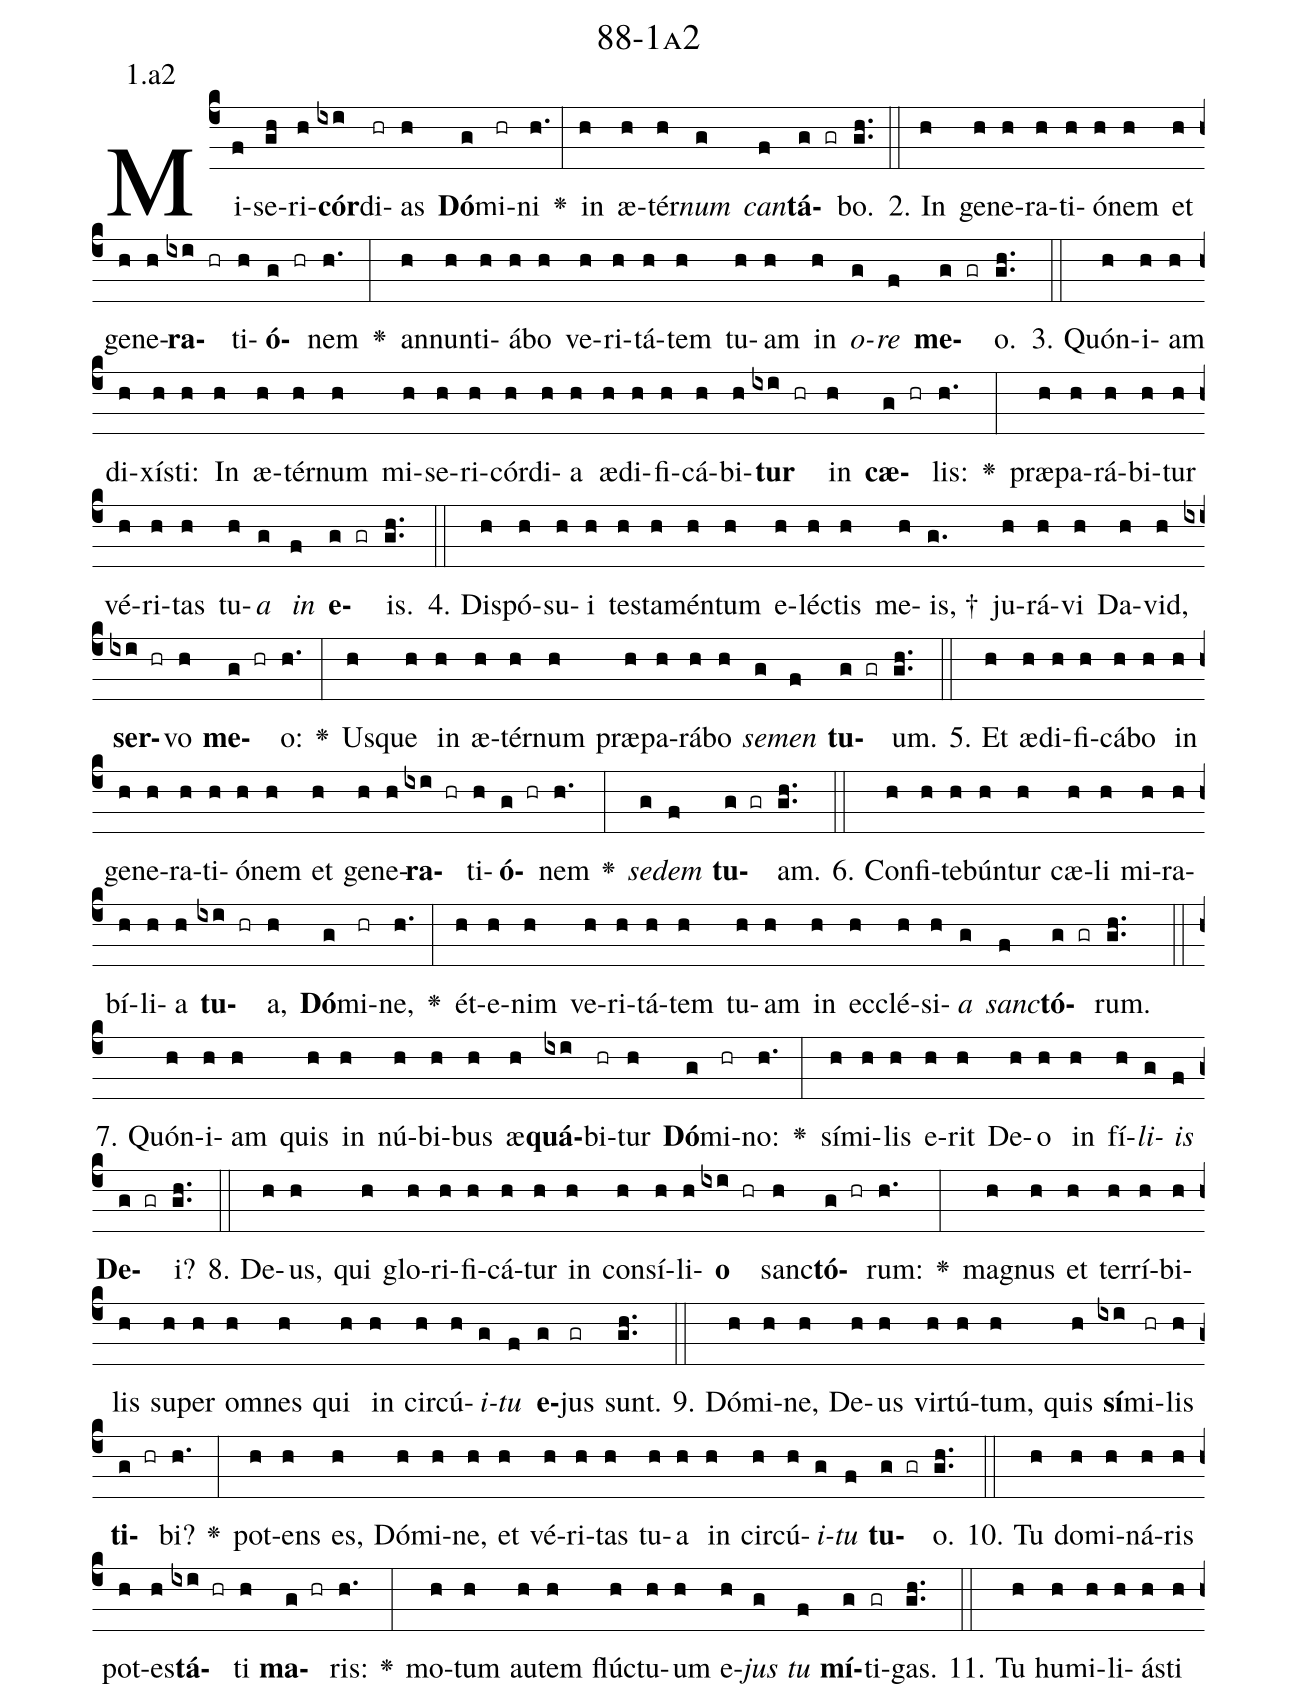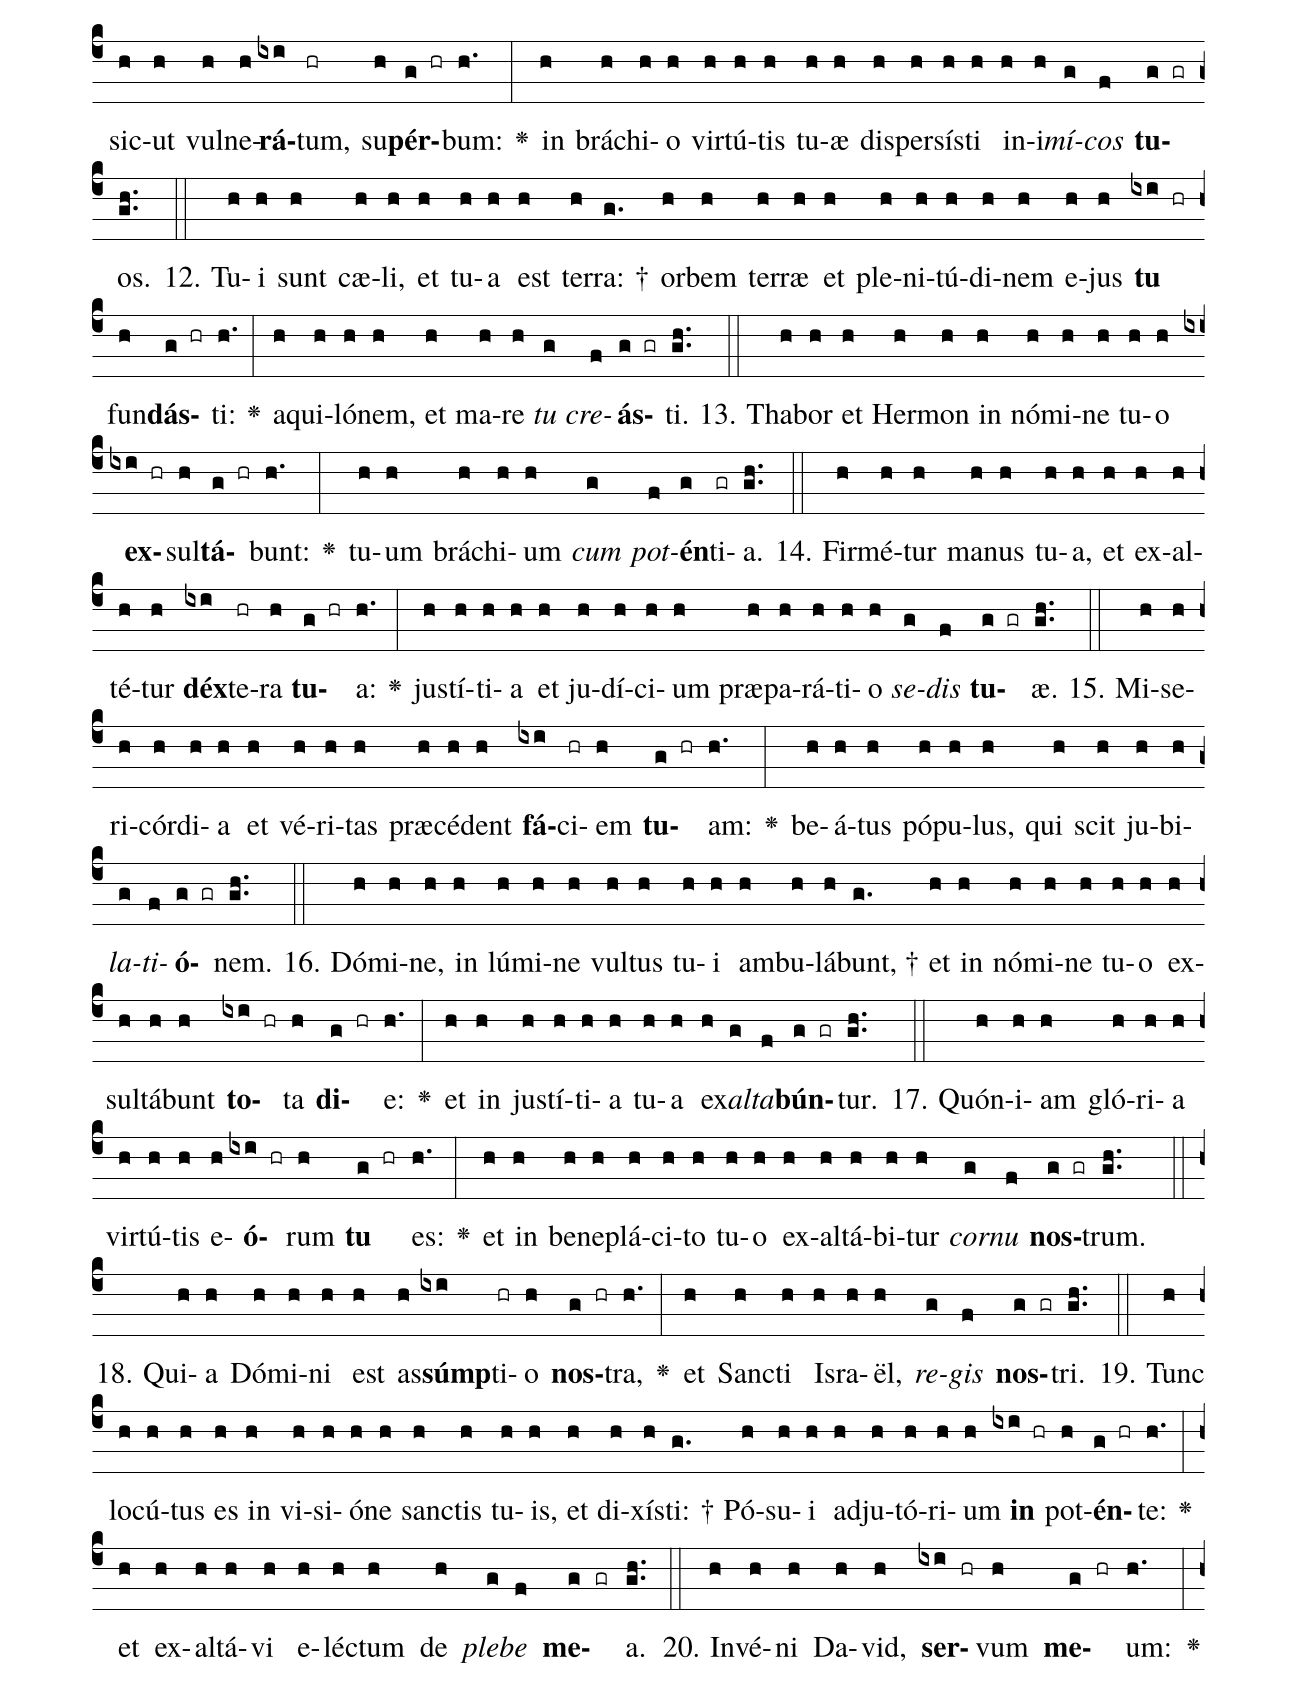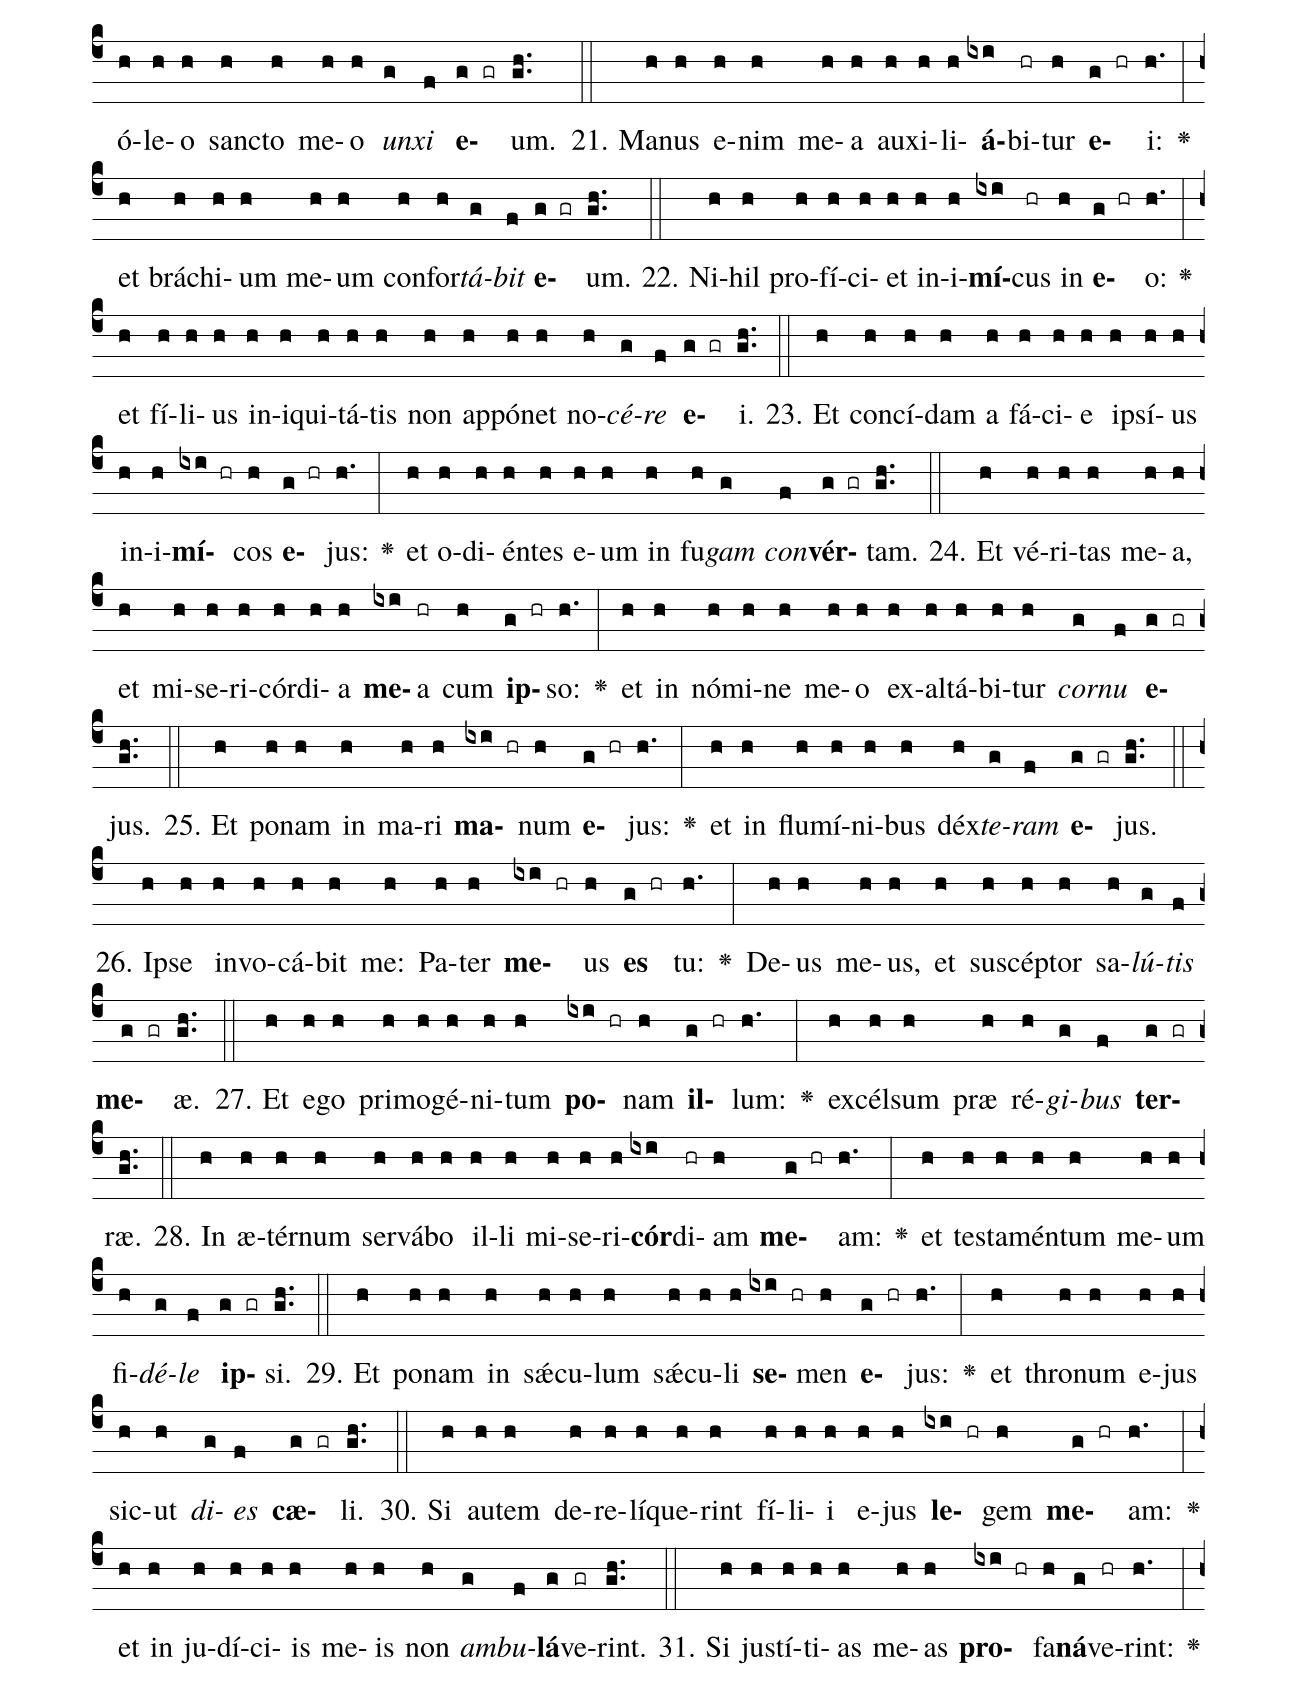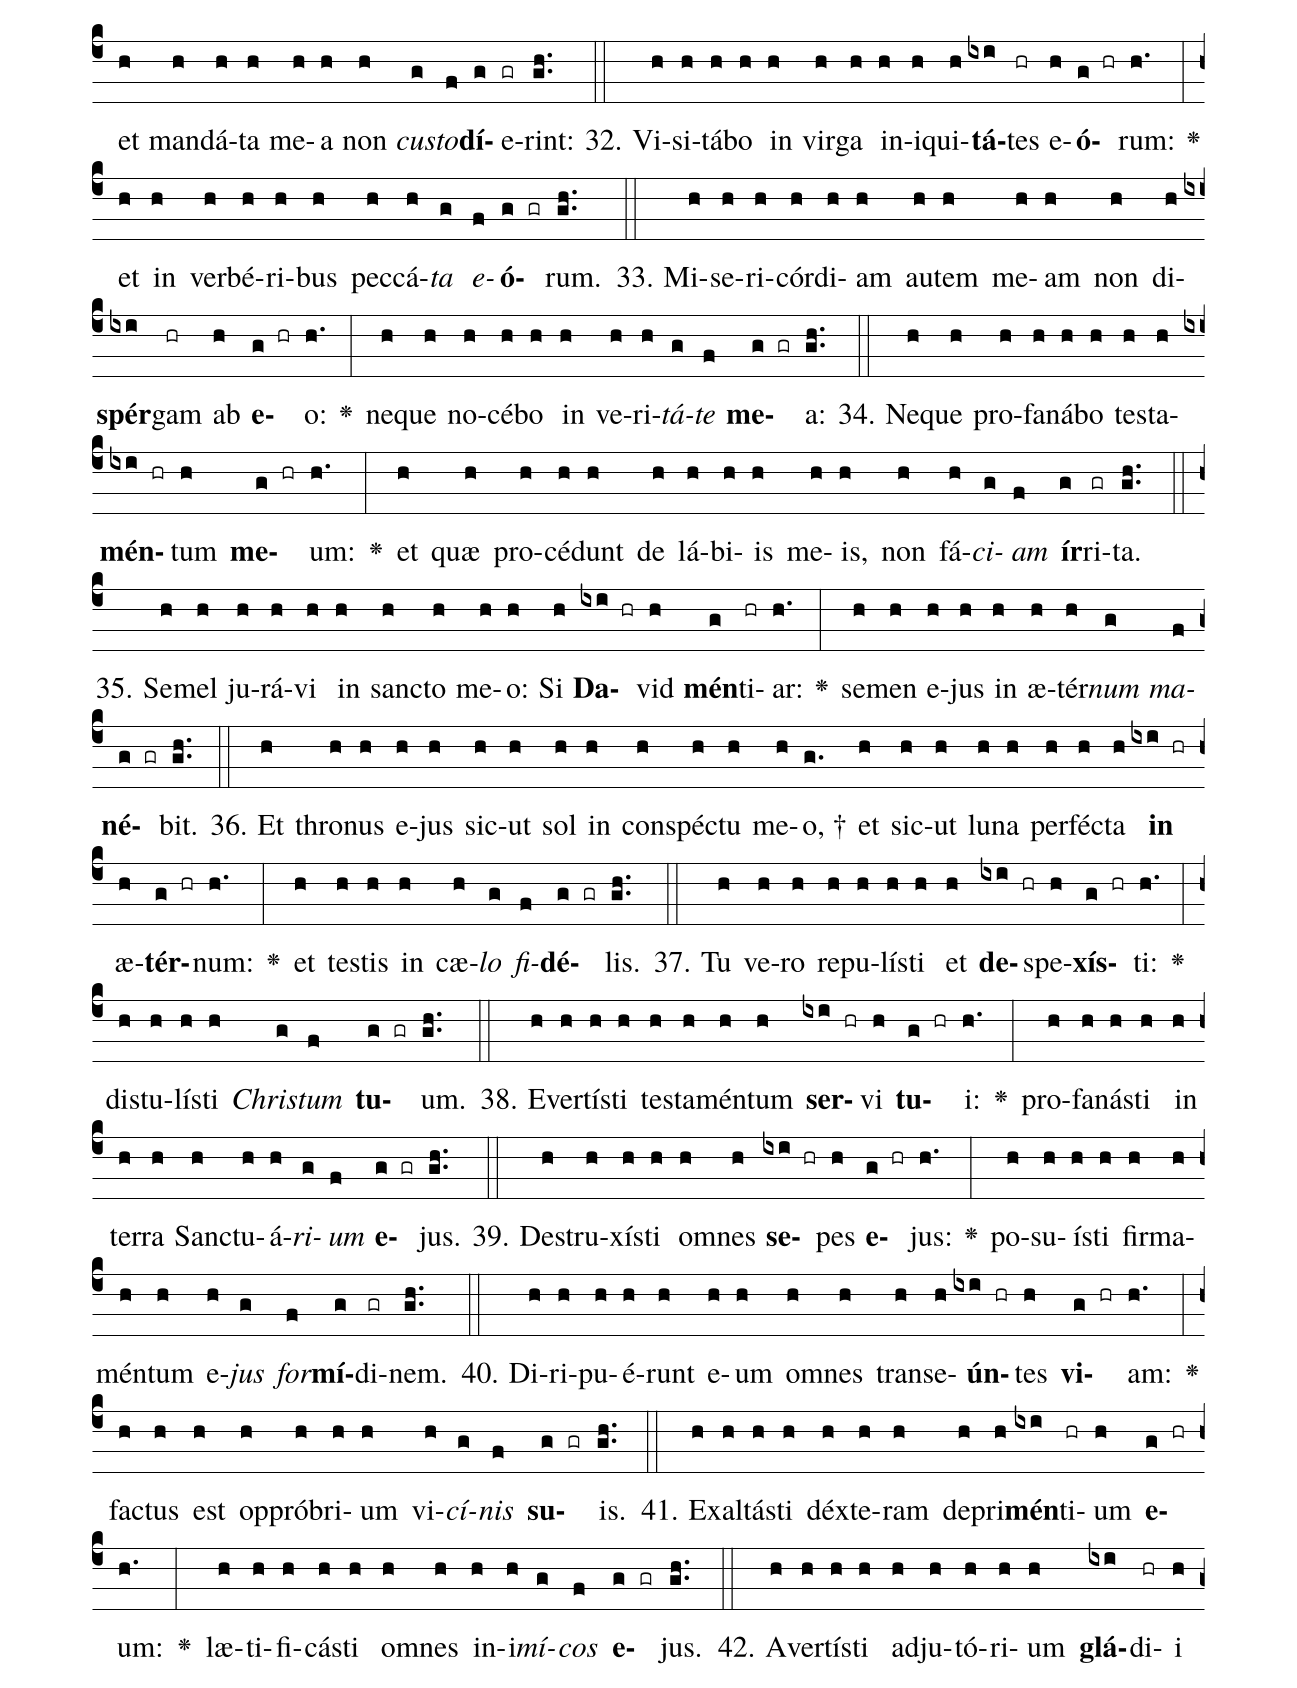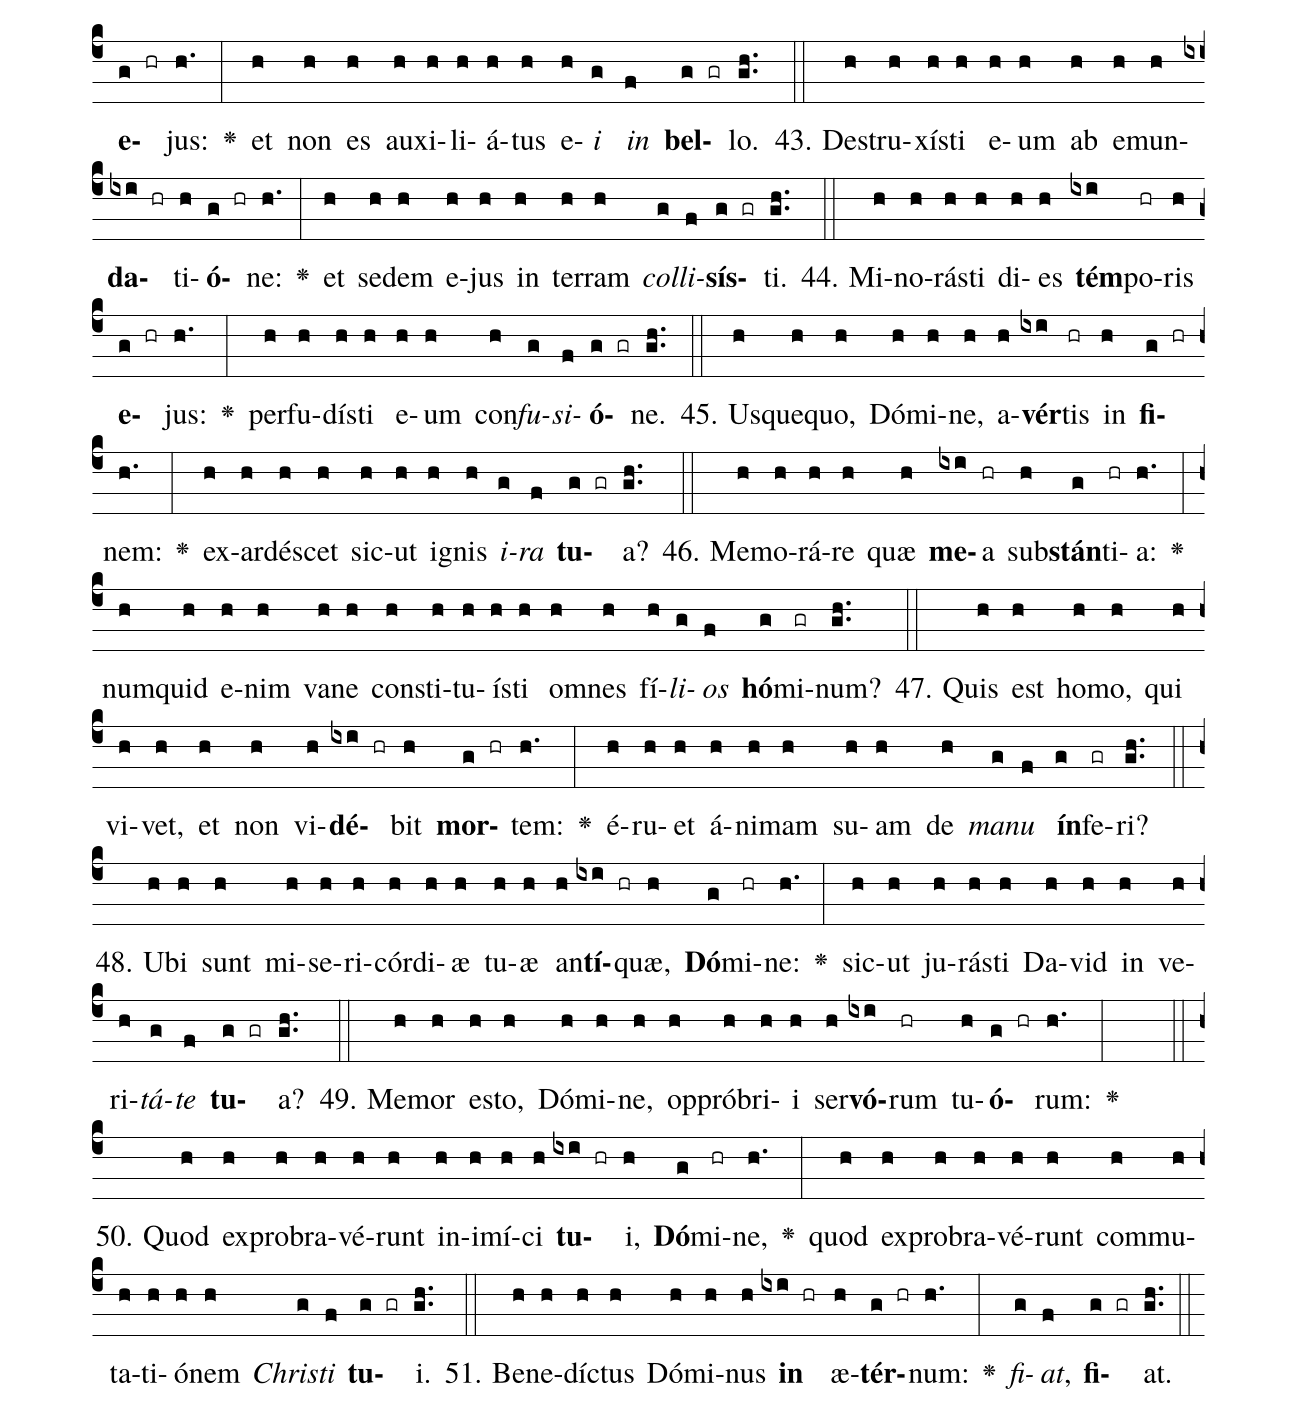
name: 88-1a2;
annotation: 1.a2;
%%
(c4)Mi(f)se(gh)ri(h)<b>cór</b>(ixi)di(hr)as(h) <b>Dó</b>(g)mi(hr)ni(h.) <v>\greheightstar</v>(:) in(h) æ(h)tér(h)<i>num</i>(g) <i>can</i>(f)<b>tá</b>(g gr)bo.(gh..) (::)
2. In(h) ge(h)ne(h)ra(h)ti(h)ó(h)nem(h) et(h) ge(h)ne(h)<b>ra</b>(ixi hr)ti(h)<b>ó</b>(g hr)nem(h.) <v>\greheightstar</v>(:) an(h)nun(h)ti(h)á(h)bo(h) ve(h)ri(h)tá(h)tem(h) tu(h)am(h) in(h) <i>o</i>(g)<i>re</i>(f) <b>me</b>(g gr)o.(gh..) (::)
3. Quón(h)i(h)am(h) di(h)xís(h)ti:(h) In(h) æ(h)tér(h)num(h) mi(h)se(h)ri(h)cór(h)di(h)a(h) æ(h)di(h)fi(h)cá(h)bi(h)<b>tur</b>(ixi hr) in(h) <b>cæ</b>(g hr)lis:(h.) <v>\greheightstar</v>(:) præ(h)pa(h)rá(h)bi(h)tur(h) vé(h)ri(h)tas(h) tu(h)<i>a</i>(g) <i>in</i>(f) <b>e</b>(g gr)is.(gh..) (::)
4. Dis(h)pó(h)su(h)i(h) tes(h)ta(h)mén(h)tum(h) e(h)léc(h)tis(h) me(h)is, †(g.) ju(h)rá(h)vi(h) Da(h)vid,(h) <b>ser</b>(ixi hr)vo(h) <b>me</b>(g hr)o:(h.) <v>\greheightstar</v>(:) Us(h)que(h) in(h) æ(h)tér(h)num(h) præ(h)pa(h)rá(h)bo(h) <i>se</i>(g)<i>men</i>(f) <b>tu</b>(g gr)um.(gh..) (::)
5. Et(h) æ(h)di(h)fi(h)cá(h)bo(h) in(h) ge(h)ne(h)ra(h)ti(h)ó(h)nem(h) et(h) ge(h)ne(h)<b>ra</b>(ixi hr)ti(h)<b>ó</b>(g hr)nem(h.) <v>\greheightstar</v>(:) <i>se</i>(g)<i>dem</i>(f) <b>tu</b>(g gr)am.(gh..) (::)
6. Con(h)fi(h)te(h)bún(h)tur(h) cæ(h)li(h) mi(h)ra(h)bí(h)li(h)a(h) <b>tu</b>(ixi hr)a,(h) <b>Dó</b>(g)mi(hr)ne,(h.) <v>\greheightstar</v>(:) ét(h)e(h)nim(h) ve(h)ri(h)tá(h)tem(h) tu(h)am(h) in(h) ec(h)clé(h)si(h)<i>a</i>(g) <i>sanc</i>(f)<b>tó</b>(g gr)rum.(gh..) (::)
7. Quón(h)i(h)am(h) quis(h) in(h) nú(h)bi(h)bus(h) æ(h)<b>quá</b>(ixi)bi(hr)tur(h) <b>Dó</b>(g)mi(hr)no:(h.) <v>\greheightstar</v>(:) sí(h)mi(h)lis(h) e(h)rit(h) De(h)o(h) in(h) fí(h)<i>li</i>(g)<i>is</i>(f) <b>De</b>(g gr)i?(gh..) (::)
8. De(h)us,(h) qui(h) glo(h)ri(h)fi(h)cá(h)tur(h) in(h) con(h)sí(h)li(h)<b>o</b>(ixi hr) sanc(h)<b>tó</b>(g hr)rum:(h.) <v>\greheightstar</v>(:) ma(h)gnus(h) et(h) ter(h)rí(h)bi(h)lis(h) su(h)per(h) om(h)nes(h) qui(h) in(h) cir(h)cú(h)<i>i</i>(g)<i>tu</i>(f) <b>e</b>(g)jus(gr) sunt.(gh..) (::)
9. Dó(h)mi(h)ne,(h) De(h)us(h) vir(h)tú(h)tum,(h) quis(h) <b>sí</b>(ixi)mi(hr)lis(h) <b>ti</b>(g hr)bi?(h.) <v>\greheightstar</v>(:) pot(h)ens(h) es,(h) Dó(h)mi(h)ne,(h) et(h) vé(h)ri(h)tas(h) tu(h)a(h) in(h) cir(h)cú(h)<i>i</i>(g)<i>tu</i>(f) <b>tu</b>(g gr)o.(gh..) (::)
10. Tu(h) do(h)mi(h)ná(h)ris(h) pot(h)es(h)<b>tá</b>(ixi hr)ti(h) <b>ma</b>(g hr)ris:(h.) <v>\greheightstar</v>(:) mo(h)tum(h) au(h)tem(h) flúc(h)tu(h)um(h) e(h)<i>jus</i>(g) <i>tu</i>(f) <b>mí</b>(g)ti(gr)gas.(gh..) (::)
11. Tu(h) hu(h)mi(h)li(h)ás(h)ti(h) sic(h)ut(h) vul(h)ne(h)<b>rá</b>(ixi)tum,(hr) su(h)<b>pér</b>(g hr)bum:(h.) <v>\greheightstar</v>(:) in(h) brá(h)chi(h)o(h) vir(h)tú(h)tis(h) tu(h)æ(h) di(h)sper(h)sís(h)ti(h) in(h)i(h)<i>mí</i>(g)<i>cos</i>(f) <b>tu</b>(g gr)os.(gh..) (::)
12. Tu(h)i(h) sunt(h) cæ(h)li,(h) et(h) tu(h)a(h) est(h) ter(h)ra: †(g.) or(h)bem(h) ter(h)ræ(h) et(h) ple(h)ni(h)tú(h)di(h)nem(h) e(h)jus(h) <b>tu</b>(ixi hr) fun(h)<b>dás</b>(g hr)ti:(h.) <v>\greheightstar</v>(:) a(h)qui(h)ló(h)nem,(h) et(h) ma(h)re(h) <i>tu</i>(g) <i>cre</i>(f)<b>ás</b>(g gr)ti.(gh..) (::)
13. Tha(h)bor(h) et(h) Her(h)mon(h) in(h) nó(h)mi(h)ne(h) tu(h)o(h) <b>ex</b>(ixi hr)sul(h)<b>tá</b>(g hr)bunt:(h.) <v>\greheightstar</v>(:) tu(h)um(h) brá(h)chi(h)um(h) <i>cum</i>(g) <i>pot</i>(f)<b>én</b>(g)ti(gr)a.(gh..) (::)
14. Fir(h)mé(h)tur(h) ma(h)nus(h) tu(h)a,(h) et(h) ex(h)al(h)té(h)tur(h) <b>déx</b>(ixi)te(hr)ra(h) <b>tu</b>(g hr)a:(h.) <v>\greheightstar</v>(:) jus(h)tí(h)ti(h)a(h) et(h) ju(h)dí(h)ci(h)um(h) præ(h)pa(h)rá(h)ti(h)o(h) <i>se</i>(g)<i>dis</i>(f) <b>tu</b>(g gr)æ.(gh..) (::)
15. Mi(h)se(h)ri(h)cór(h)di(h)a(h) et(h) vé(h)ri(h)tas(h) præ(h)cé(h)dent(h) <b>fá</b>(ixi)ci(hr)em(h) <b>tu</b>(g hr)am:(h.) <v>\greheightstar</v>(:) be(h)á(h)tus(h) pó(h)pu(h)lus,(h) qui(h) scit(h) ju(h)bi(h)<i>la</i>(g)<i>ti</i>(f)<b>ó</b>(g gr)nem.(gh..) (::)
16. Dó(h)mi(h)ne,(h) in(h) lú(h)mi(h)ne(h) vul(h)tus(h) tu(h)i(h) am(h)bu(h)lá(h)bunt, †(g.) et(h) in(h) nó(h)mi(h)ne(h) tu(h)o(h) ex(h)sul(h)tá(h)bunt(h) <b>to</b>(ixi hr)ta(h) <b>di</b>(g hr)e:(h.) <v>\greheightstar</v>(:) et(h) in(h) jus(h)tí(h)ti(h)a(h) tu(h)a(h) ex(h)<i>al</i>(g)<i>ta</i>(f)<b>bún</b>(g gr)tur.(gh..) (::)
17. Quón(h)i(h)am(h) gló(h)ri(h)a(h) vir(h)tú(h)tis(h) e(h)<b>ó</b>(ixi hr)rum(h) <b>tu</b>(g hr) es:(h.) <v>\greheightstar</v>(:) et(h) in(h) be(h)ne(h)plá(h)ci(h)to(h) tu(h)o(h) ex(h)al(h)tá(h)bi(h)tur(h) <i>cor</i>(g)<i>nu</i>(f) <b>nos</b>(g gr)trum.(gh..) (::)
18. Qui(h)a(h) Dó(h)mi(h)ni(h) est(h) as(h)<b>súmp</b>(ixi)ti(hr)o(h) <b>nos</b>(g hr)tra,(h.) <v>\greheightstar</v>(:) et(h) Sanc(h)ti(h) Is(h)ra(h)ël,(h) <i>re</i>(g)<i>gis</i>(f) <b>nos</b>(g gr)tri.(gh..) (::)
19. Tunc(h) lo(h)cú(h)tus(h) es(h) in(h) vi(h)si(h)ó(h)ne(h) sanc(h)tis(h) tu(h)is,(h) et(h) di(h)xís(h)ti: †(g.) Pó(h)su(h)i(h) ad(h)ju(h)tó(h)ri(h)um(h) <b>in</b>(ixi hr) pot(h)<b>én</b>(g hr)te:(h.) <v>\greheightstar</v>(:) et(h) ex(h)al(h)tá(h)vi(h) e(h)léc(h)tum(h) de(h) <i>ple</i>(g)<i>be</i>(f) <b>me</b>(g gr)a.(gh..) (::)
20. In(h)vé(h)ni(h) Da(h)vid,(h) <b>ser</b>(ixi hr)vum(h) <b>me</b>(g hr)um:(h.) <v>\greheightstar</v>(:) ó(h)le(h)o(h) sanc(h)to(h) me(h)o(h) <i>un</i>(g)<i>xi</i>(f) <b>e</b>(g gr)um.(gh..) (::)
21. Ma(h)nus(h) e(h)nim(h) me(h)a(h) au(h)xi(h)li(h)<b>á</b>(ixi)bi(hr)tur(h) <b>e</b>(g hr)i:(h.) <v>\greheightstar</v>(:) et(h) brá(h)chi(h)um(h) me(h)um(h) con(h)for(h)<i>tá</i>(g)<i>bit</i>(f) <b>e</b>(g gr)um.(gh..) (::)
22. Ni(h)hil(h) pro(h)fí(h)ci(h)et(h) in(h)i(h)<b>mí</b>(ixi)cus(hr) in(h) <b>e</b>(g hr)o:(h.) <v>\greheightstar</v>(:) et(h) fí(h)li(h)us(h) in(h)i(h)qui(h)tá(h)tis(h) non(h) ap(h)pó(h)net(h) no(h)<i>cé</i>(g)<i>re</i>(f) <b>e</b>(g gr)i.(gh..) (::)
23. Et(h) con(h)cí(h)dam(h) a(h) fá(h)ci(h)e(h) ip(h)sí(h)us(h) in(h)i(h)<b>mí</b>(ixi hr)cos(h) <b>e</b>(g hr)jus:(h.) <v>\greheightstar</v>(:) et(h) o(h)di(h)én(h)tes(h) e(h)um(h) in(h) fu(h)<i>gam</i>(g) <i>con</i>(f)<b>vér</b>(g gr)tam.(gh..) (::)
24. Et(h) vé(h)ri(h)tas(h) me(h)a,(h) et(h) mi(h)se(h)ri(h)cór(h)di(h)a(h) <b>me</b>(ixi)a(hr) cum(h) <b>ip</b>(g hr)so:(h.) <v>\greheightstar</v>(:) et(h) in(h) nó(h)mi(h)ne(h) me(h)o(h) ex(h)al(h)tá(h)bi(h)tur(h) <i>cor</i>(g)<i>nu</i>(f) <b>e</b>(g gr)jus.(gh..) (::)
25. Et(h) po(h)nam(h) in(h) ma(h)ri(h) <b>ma</b>(ixi hr)num(h) <b>e</b>(g hr)jus:(h.) <v>\greheightstar</v>(:) et(h) in(h) flu(h)mí(h)ni(h)bus(h) déx(h)<i>te</i>(g)<i>ram</i>(f) <b>e</b>(g gr)jus.(gh..) (::)
26. Ip(h)se(h) in(h)vo(h)cá(h)bit(h) me:(h) Pa(h)ter(h) <b>me</b>(ixi hr)us(h) <b>es</b>(g hr) tu:(h.) <v>\greheightstar</v>(:) De(h)us(h) me(h)us,(h) et(h) su(h)scép(h)tor(h) sa(h)<i>lú</i>(g)<i>tis</i>(f) <b>me</b>(g gr)æ.(gh..) (::)
27. Et(h) e(h)go(h) pri(h)mo(h)gé(h)ni(h)tum(h) <b>po</b>(ixi hr)nam(h) <b>il</b>(g hr)lum:(h.) <v>\greheightstar</v>(:) ex(h)cél(h)sum(h) præ(h) ré(h)<i>gi</i>(g)<i>bus</i>(f) <b>ter</b>(g gr)ræ.(gh..) (::)
28. In(h) æ(h)tér(h)num(h) ser(h)vá(h)bo(h) il(h)li(h) mi(h)se(h)ri(h)<b>cór</b>(ixi)di(hr)am(h) <b>me</b>(g hr)am:(h.) <v>\greheightstar</v>(:) et(h) tes(h)ta(h)mén(h)tum(h) me(h)um(h) fi(h)<i>dé</i>(g)<i>le</i>(f) <b>ip</b>(g gr)si.(gh..) (::)
29. Et(h) po(h)nam(h) in(h) sǽ(h)cu(h)lum(h) sǽ(h)cu(h)li(h) <b>se</b>(ixi hr)men(h) <b>e</b>(g hr)jus:(h.) <v>\greheightstar</v>(:) et(h) thro(h)num(h) e(h)jus(h) sic(h)ut(h) <i>di</i>(g)<i>es</i>(f) <b>cæ</b>(g gr)li.(gh..) (::)
30. Si(h) au(h)tem(h) de(h)re(h)lí(h)que(h)rint(h) fí(h)li(h)i(h) e(h)jus(h) <b>le</b>(ixi hr)gem(h) <b>me</b>(g hr)am:(h.) <v>\greheightstar</v>(:) et(h) in(h) ju(h)dí(h)ci(h)is(h) me(h)is(h) non(h) <i>am</i>(g)<i>bu</i>(f)<b>lá</b>(g)ve(gr)rint.(gh..) (::)
31. Si(h) jus(h)tí(h)ti(h)as(h) me(h)as(h) <b>pro</b>(ixi hr)fa(h)<b>ná</b>(g)ve(hr)rint:(h.) <v>\greheightstar</v>(:) et(h) man(h)dá(h)ta(h) me(h)a(h) non(h) <i>cus</i>(g)<i>to</i>(f)<b>dí</b>(g)e(gr)rint:(gh..) (::)
32. Vi(h)si(h)tá(h)bo(h) in(h) vir(h)ga(h) in(h)i(h)qui(h)<b>tá</b>(ixi)tes(hr) e(h)<b>ó</b>(g hr)rum:(h.) <v>\greheightstar</v>(:) et(h) in(h) ver(h)bé(h)ri(h)bus(h) pec(h)cá(h)<i>ta</i>(g) <i>e</i>(f)<b>ó</b>(g gr)rum.(gh..) (::)
33. Mi(h)se(h)ri(h)cór(h)di(h)am(h) au(h)tem(h) me(h)am(h) non(h) di(h)<b>spér</b>(ixi)gam(hr) ab(h) <b>e</b>(g hr)o:(h.) <v>\greheightstar</v>(:) ne(h)que(h) no(h)cé(h)bo(h) in(h) ve(h)ri(h)<i>tá</i>(g)<i>te</i>(f) <b>me</b>(g gr)a:(gh..) (::)
34. Ne(h)que(h) pro(h)fa(h)ná(h)bo(h) tes(h)ta(h)<b>mén</b>(ixi hr)tum(h) <b>me</b>(g hr)um:(h.) <v>\greheightstar</v>(:) et(h) quæ(h) pro(h)cé(h)dunt(h) de(h) lá(h)bi(h)is(h) me(h)is,(h) non(h) fá(h)<i>ci</i>(g)<i>am</i>(f) <b>ír</b>(g)ri(gr)ta.(gh..) (::)
35. Se(h)mel(h) ju(h)rá(h)vi(h) in(h) sanc(h)to(h) me(h)o:(h) Si(h) <b>Da</b>(ixi hr)vid(h) <b>mén</b>(g)ti(hr)ar:(h.) <v>\greheightstar</v>(:) se(h)men(h) e(h)jus(h) in(h) æ(h)tér(h)<i>num</i>(g) <i>ma</i>(f)<b>né</b>(g gr)bit.(gh..) (::)
36. Et(h) thro(h)nus(h) e(h)jus(h) sic(h)ut(h) sol(h) in(h) con(h)spéc(h)tu(h) me(h)o, †(g.) et(h) sic(h)ut(h) lu(h)na(h) per(h)féc(h)ta(h) <b>in</b>(ixi hr) æ(h)<b>tér</b>(g hr)num:(h.) <v>\greheightstar</v>(:) et(h) tes(h)tis(h) in(h) cæ(h)<i>lo</i>(g) <i>fi</i>(f)<b>dé</b>(g gr)lis.(gh..) (::)
37. Tu(h) ve(h)ro(h) re(h)pu(h)lís(h)ti(h) et(h) <b>de</b>(ixi hr)spe(h)<b>xís</b>(g hr)ti:(h.) <v>\greheightstar</v>(:) dis(h)tu(h)lís(h)ti(h) <i>Chris</i>(g)<i>tum</i>(f) <b>tu</b>(g gr)um.(gh..) (::)
38. E(h)ver(h)tís(h)ti(h) tes(h)ta(h)mén(h)tum(h) <b>ser</b>(ixi hr)vi(h) <b>tu</b>(g hr)i:(h.) <v>\greheightstar</v>(:) pro(h)fa(h)nás(h)ti(h) in(h) ter(h)ra(h) Sanc(h)tu(h)á(h)<i>ri</i>(g)<i>um</i>(f) <b>e</b>(g gr)jus.(gh..) (::)
39. De(h)stru(h)xís(h)ti(h) om(h)nes(h) <b>se</b>(ixi hr)pes(h) <b>e</b>(g hr)jus:(h.) <v>\greheightstar</v>(:) po(h)su(h)ís(h)ti(h) fir(h)ma(h)mén(h)tum(h) e(h)<i>jus</i>(g) <i>for</i>(f)<b>mí</b>(g)di(gr)nem.(gh..) (::)
40. Di(h)ri(h)pu(h)é(h)runt(h) e(h)um(h) om(h)nes(h) trans(h)e(h)<b>ún</b>(ixi hr)tes(h) <b>vi</b>(g hr)am:(h.) <v>\greheightstar</v>(:) fac(h)tus(h) est(h) op(h)pró(h)bri(h)um(h) vi(h)<i>cí</i>(g)<i>nis</i>(f) <b>su</b>(g gr)is.(gh..) (::)
41. Ex(h)al(h)tás(h)ti(h) déx(h)te(h)ram(h) de(h)pri(h)<b>mén</b>(ixi)ti(hr)um(h) <b>e</b>(g hr)um:(h.) <v>\greheightstar</v>(:) læ(h)ti(h)fi(h)cás(h)ti(h) om(h)nes(h) in(h)i(h)<i>mí</i>(g)<i>cos</i>(f) <b>e</b>(g gr)jus.(gh..) (::)
42. A(h)ver(h)tís(h)ti(h) ad(h)ju(h)tó(h)ri(h)um(h) <b>glá</b>(ixi)di(hr)i(h) <b>e</b>(g hr)jus:(h.) <v>\greheightstar</v>(:) et(h) non(h) es(h) au(h)xi(h)li(h)á(h)tus(h) e(h)<i>i</i>(g) <i>in</i>(f) <b>bel</b>(g gr)lo.(gh..) (::)
43. De(h)stru(h)xís(h)ti(h) e(h)um(h) ab(h) e(h)mun(h)<b>da</b>(ixi hr)ti(h)<b>ó</b>(g hr)ne:(h.) <v>\greheightstar</v>(:) et(h) se(h)dem(h) e(h)jus(h) in(h) ter(h)ram(h) <i>col</i>(g)<i>li</i>(f)<b>sís</b>(g gr)ti.(gh..) (::)
44. Mi(h)no(h)rás(h)ti(h) di(h)es(h) <b>tém</b>(ixi)po(hr)ris(h) <b>e</b>(g hr)jus:(h.) <v>\greheightstar</v>(:) per(h)fu(h)dís(h)ti(h) e(h)um(h) con(h)<i>fu</i>(g)<i>si</i>(f)<b>ó</b>(g gr)ne.(gh..) (::)
45. Us(h)que(h)quo,(h) Dó(h)mi(h)ne,(h) a(h)<b>vér</b>(ixi)tis(hr) in(h) <b>fi</b>(g hr)nem:(h.) <v>\greheightstar</v>(:) ex(h)ar(h)dé(h)scet(h) sic(h)ut(h) i(h)gnis(h) <i>i</i>(g)<i>ra</i>(f) <b>tu</b>(g gr)a?(gh..) (::)
46. Me(h)mo(h)rá(h)re(h) quæ(h) <b>me</b>(ixi)a(hr) sub(h)<b>stán</b>(g)ti(hr)a:(h.) <v>\greheightstar</v>(:) num(h)quid(h) e(h)nim(h) va(h)ne(h) con(h)sti(h)tu(h)ís(h)ti(h) om(h)nes(h) fí(h)<i>li</i>(g)<i>os</i>(f) <b>hó</b>(g)mi(gr)num?(gh..) (::)
47. Quis(h) est(h) ho(h)mo,(h) qui(h) vi(h)vet,(h) et(h) non(h) vi(h)<b>dé</b>(ixi hr)bit(h) <b>mor</b>(g hr)tem:(h.) <v>\greheightstar</v>(:) é(h)ru(h)et(h) á(h)ni(h)mam(h) su(h)am(h) de(h) <i>ma</i>(g)<i>nu</i>(f) <b>ín</b>(g)fe(gr)ri?(gh..) (::)
48. U(h)bi(h) sunt(h) mi(h)se(h)ri(h)cór(h)di(h)æ(h) tu(h)æ(h) an(h)<b>tí</b>(ixi hr)quæ,(h) <b>Dó</b>(g)mi(hr)ne:(h.) <v>\greheightstar</v>(:) sic(h)ut(h) ju(h)rás(h)ti(h) Da(h)vid(h) in(h) ve(h)ri(h)<i>tá</i>(g)<i>te</i>(f) <b>tu</b>(g gr)a?(gh..) (::)
49. Me(h)mor(h) es(h)to,(h) Dó(h)mi(h)ne,(h) op(h)pró(h)bri(h)i(h) ser(h)<b>vó</b>(ixi)rum(hr) tu(h)<b>ó</b>(g hr)rum:(h.) <v>\greheightstar</v>(:)  (::)
50. Quod(h) ex(h)pro(h)bra(h)vé(h)runt(h) in(h)i(h)mí(h)ci(h) <b>tu</b>(ixi hr)i,(h) <b>Dó</b>(g)mi(hr)ne,(h.) <v>\greheightstar</v>(:) quod(h) ex(h)pro(h)bra(h)vé(h)runt(h) com(h)mu(h)ta(h)ti(h)ó(h)nem(h) <i>Chris</i>(g)<i>ti</i>(f) <b>tu</b>(g gr)i.(gh..) (::)
51. Be(h)ne(h)díc(h)tus(h) Dó(h)mi(h)nus(h) <b>in</b>(ixi hr) æ(h)<b>tér</b>(g hr)num:(h.) <v>\greheightstar</v>(:) <i>fi</i>(g)<i>at</i>,(f) <b>fi</b>(g gr)at.(gh..) (::)
